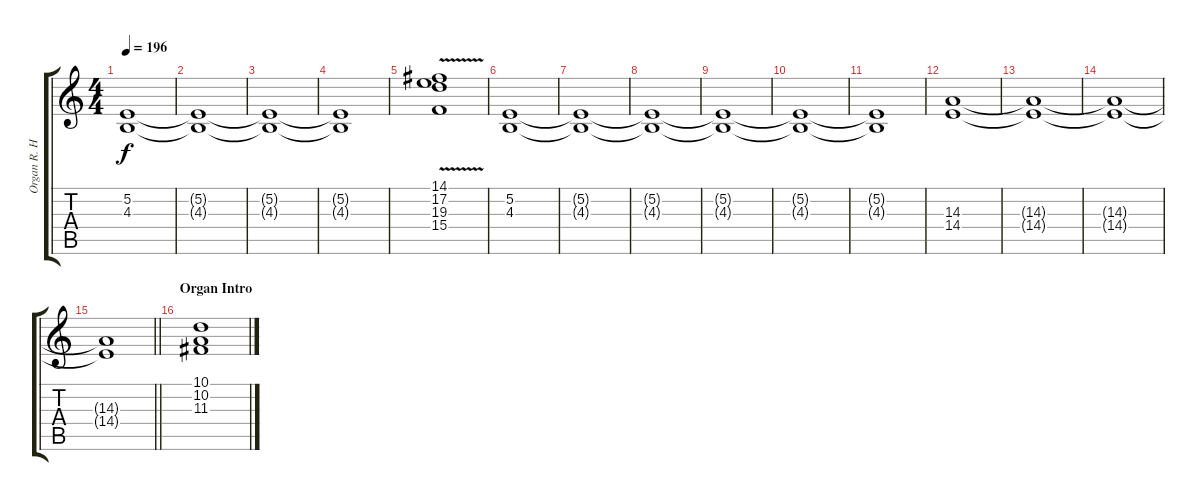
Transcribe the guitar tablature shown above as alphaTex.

\track ("Organ R. Hand (J. Lord)" "Organ R. H") {instrument drawbarorgan}
\staff {score tabs}
\tuning (E4 B3 G3 D3 A2 D2) {hide}
\ts (4 4)
\tempo 196
\clef g2
\ks c
(5.2{t} 4.3{t}).1{dy f} |
(5.2{t} 4.3{t}).1 |
(5.2{t} 4.3{t}).1 |
(5.2{t} 4.3{t}).1 |
(14.1{v} 17.2 19.3{v} 15.4{v}).1 |
(5.2 4.3).1 |
(5.2{t} 4.3{t}).1 |
(5.2{t} 4.3{t}).1 |
(5.2{t} 4.3{t}).1 |
(5.2{t} 4.3{t}).1 |
(5.2{t} 4.3{t}).1 |
(14.3 14.4).1 |
(14.3{t} 14.4{t}).1 |
(14.3{t} 14.4{t}).1 |
\barLineRight lightlight
(14.3{t} 14.4{t}).1 |
\section ("" "Organ Intro")
(10.1 10.2 11.3).1
